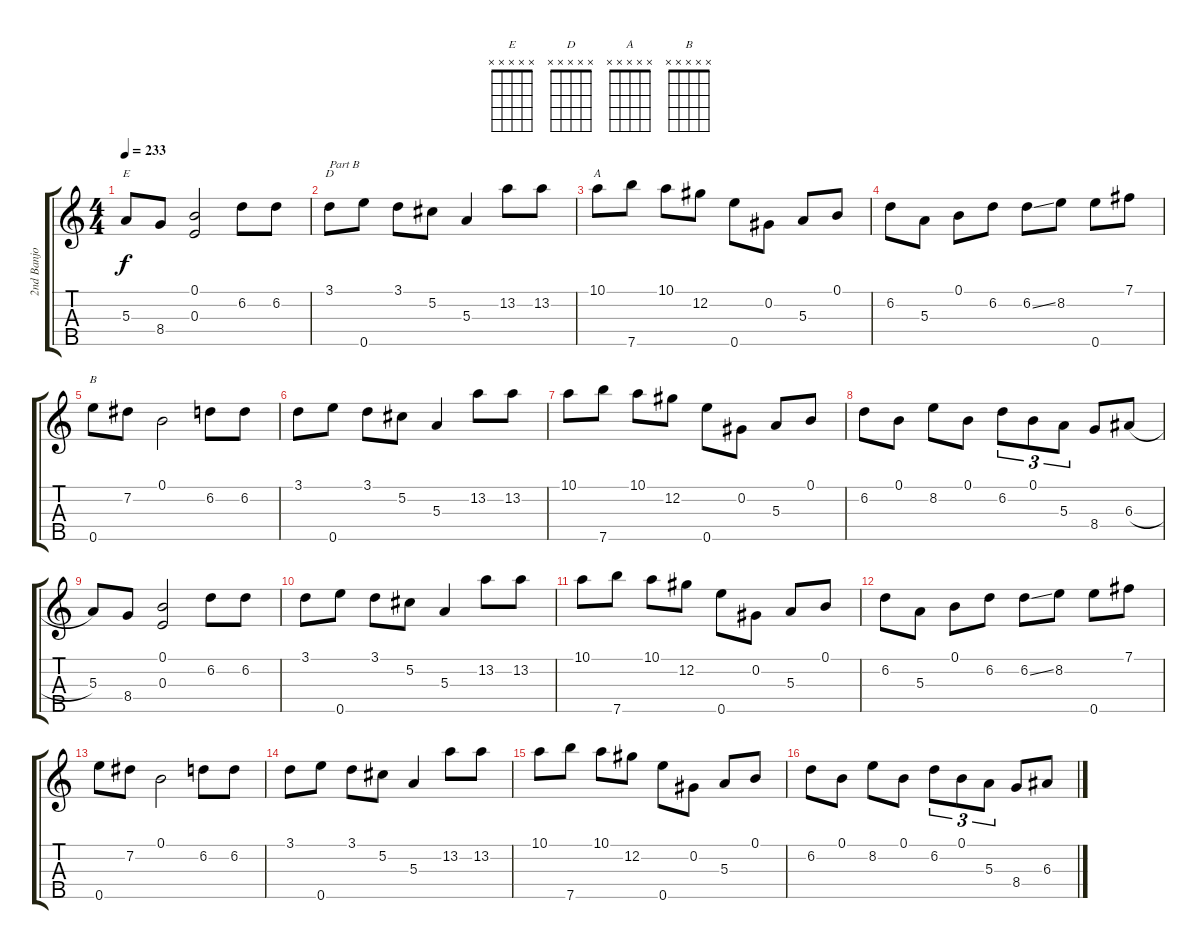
\track ("2nd Banjo" "2nd Banjo") {instrument banjo}
\staff {score tabs}
\tuning (B3 Ab3 E3 B2 E4) {hide}
\displaytranspose 12
\chord ("E" x x x x x) {firstfret 0}
\chord ("D" x x x x x) {firstfret 0}
\chord ("A" x x x x x) {firstfret 0}
\chord ("B" x x x x x) {firstfret 0}
\ts (4 4)
\tempo 233
\clef g2
\ks c
5.3.8{ch "E" dy f} 8.4.8 (0.1 0.3).2 6.2.8 6.2.8 |
3.1.8{ch "D" txt "Part B"} 0.5.8 3.1.8 5.2.8 5.3.4 13.2.8 13.2.8 |
10.1.8{ch "A"} 7.5.8 10.1.8 12.2.8 0.5.8 0.2.8 5.3.8 0.1.8 |
6.2.8 5.3.8 0.1.8 6.2.8 6.2{ss}.8 8.2.8 0.5.8 7.1.8 |
0.5.8{ch "B"} 7.2.8 0.1.2 6.2.8 6.2.8 |
3.1.8 0.5.8 3.1.8 5.2.8 5.3.4 13.2.8 13.2.8 |
10.1.8 7.5.8 10.1.8 12.2.8 0.5.8 0.2.8 5.3.8 0.1.8 |
6.2.8 0.1.8 8.2.8 0.1.8 6.2.8{tu (3 2)} 0.1.8{tu (3 2)} 5.3.8{tu (3 2)} 8.4.8 6.3{h}.8 |
5.3.8 8.4.8 (0.1 0.3).2 6.2.8 6.2.8 |
3.1.8 0.5.8 3.1.8 5.2.8 5.3.4 13.2.8 13.2.8 |
10.1.8 7.5.8 10.1.8 12.2.8 0.5.8 0.2.8 5.3.8 0.1.8 |
6.2.8 5.3.8 0.1.8 6.2.8 6.2{ss}.8 8.2.8 0.5.8 7.1.8 |
0.5.8 7.2.8 0.1.2 6.2.8 6.2.8 |
3.1.8 0.5.8 3.1.8 5.2.8 5.3.4 13.2.8 13.2.8 |
10.1.8 7.5.8 10.1.8 12.2.8 0.5.8 0.2.8 5.3.8 0.1.8 |
6.2.8 0.1.8 8.2.8 0.1.8 6.2.8{tu (3 2)} 0.1.8{tu (3 2)} 5.3.8{tu (3 2)} 8.4.8 6.3{h}.8
